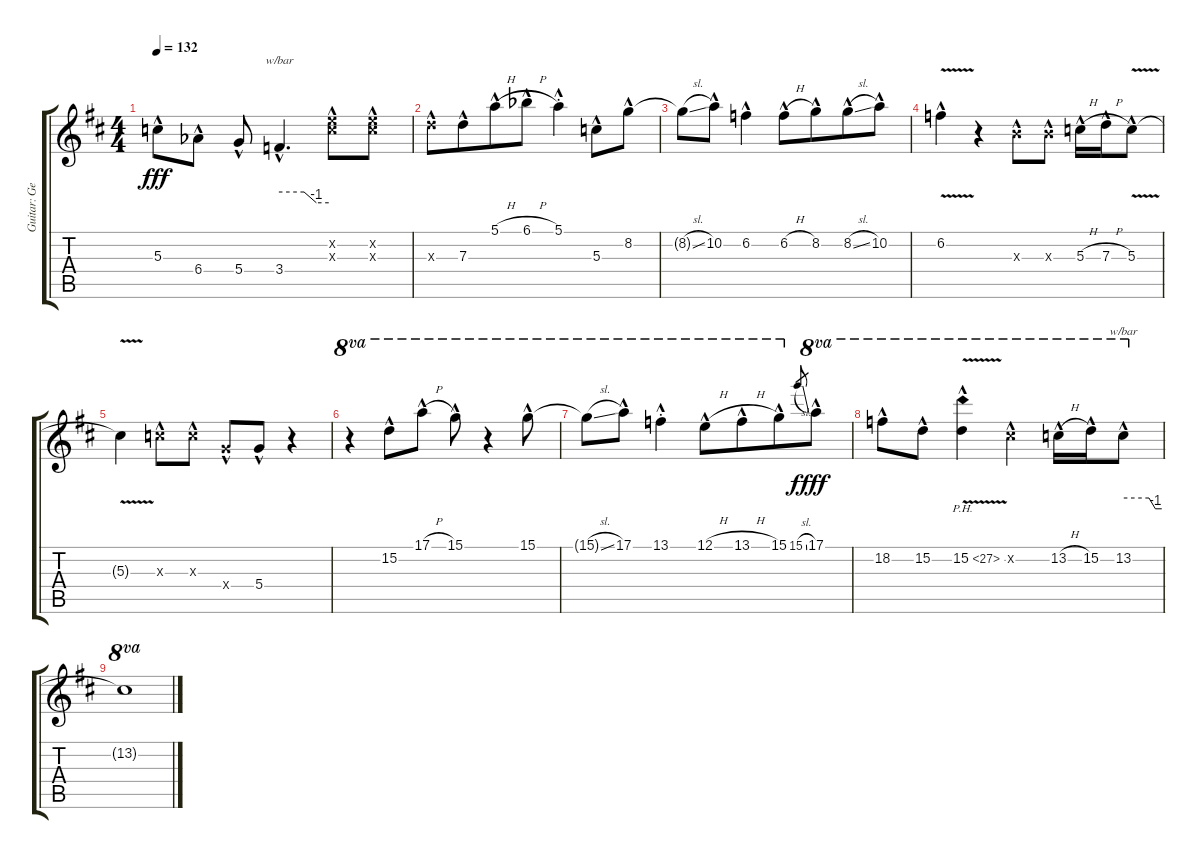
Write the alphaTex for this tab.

\track ("Guitar: George" "Guitar: Ge") {instrument distortionguitar}
\staff {score tabs}
\tuning (E4 B3 G3 D3 A2 D2) {hide}
\ts (4 4)
\tempo 132
\clef g2
\ks d
5.3{hac}.8{dy fff} 6.4{hac acc b}.8 5.4{hac}.8 3.4{hac}.4{d tbe (custom default 0 0 30 0 45 -4 60 -4)} (5.2{hac x} 5.3{hac x}).8 (5.2{hac x} 5.3{hac x}).8 |
7.3{hac x}.8 7.3{hac}.8{beam merge} 5.1{h hac}.8 6.1{h hac acc b}.8 5.1{hac st}.4 5.3{hac}.8 8.2{hac}.8 |
8.2{sl t}.8 10.2{hac}.8{beam merge} 6.2{hac}.4 6.2{h hac}.8 8.2{hac}.8{beam merge} 8.2{sl hac}.8 10.2{hac}.8 |
6.2{v hac}.4 r.4 4.3{hac x}.8 4.3{hac x}.8 5.3{h hac}.16 7.3{h hac}.16 5.3{v hac}.8 |
5.3{t}.4 5.3{hac x}.8 5.3{hac x}.8 5.4{hac x}.8 5.4{hac}.8 r.4 |
r.4{ot 8va} 15.2{hac}.8{ot 8va} 17.1{h hac}.8{ot 8va} 15.1{hac}.8{ot 8va} r.4{ot 8va} 15.1{hac}.8{ot 8va} |
15.1{sl t}.8{ot 8va} 17.1{hac}.8{ot 8va} 13.1{hac st}.4{ot 8va} 12.1{h hac}.8{ot 8va} 13.1{h hac}.8{ot 8va beam merge} 15.1{hac}.8{ot 8va} 15.1{sl}.8{gr dy f} 17.1{hac}.8{ot 8va dy fff} |
18.2{hac}.8{ot 8va} 15.2{hac}.8{ot 8va} 15.2{ph 12 v hac}.4{ot 8va} 14.2{hac x}.4{ot 8va} 13.2{h hac}.16{ot 8va} 15.2{hac}.16{ot 8va} 13.2{hac}.8{tbe (custom default 0 0 40 0 50 -4 60 -4) ot 8va} |
13.2{t}.1{ot 8va}
